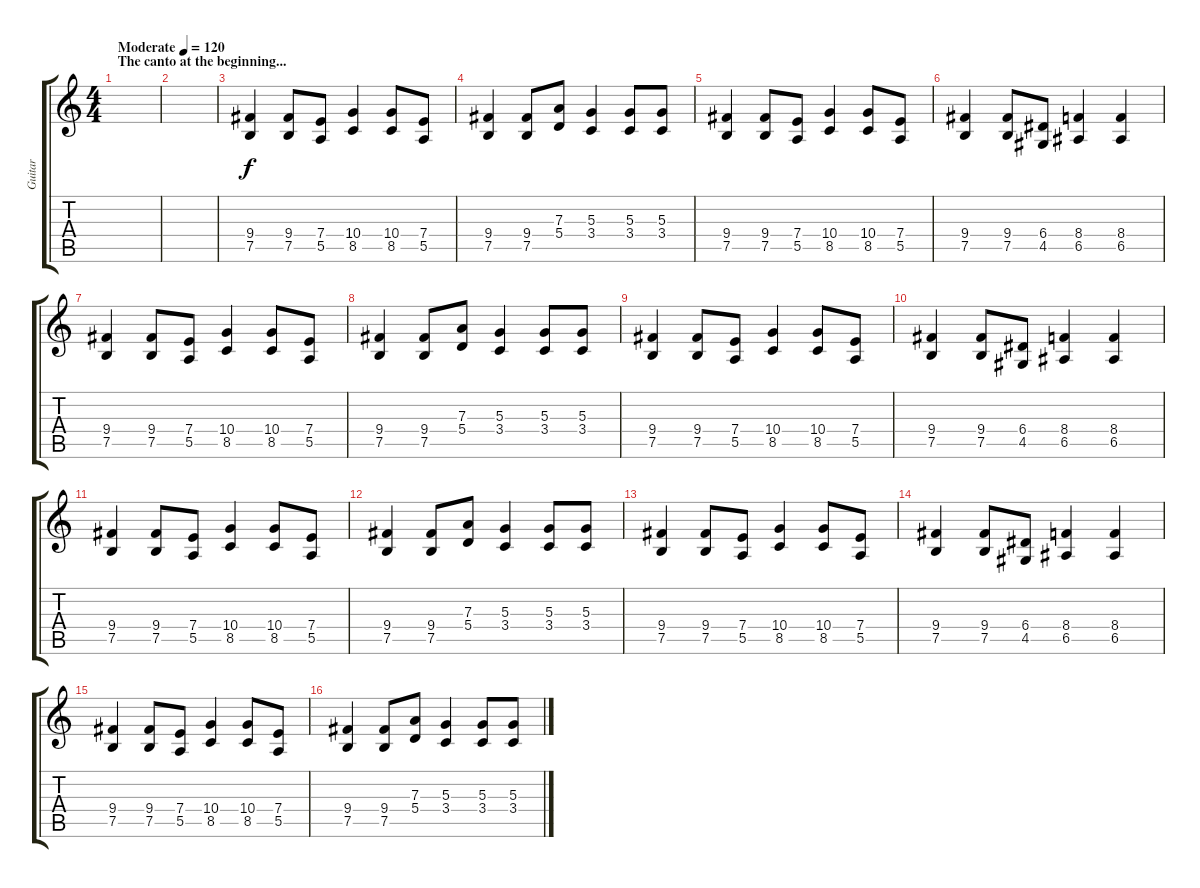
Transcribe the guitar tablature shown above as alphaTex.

\track ("Guitar" "Guitar") {instrument distortionguitar}
\staff {score tabs}
\tuning (B3 Gb3 D3 A2 E2 B1) {hide}
\ts (4 4)
\section ("" "The canto at the beginning...")
\tempo (120 "Moderate")
\clef g2
\ks c
|
|
(9.4 7.5).4 (9.4 7.5).8 (7.4 5.5).8 (10.4 8.5).4 (10.4 8.5).8 (7.4 5.5).8 |
(9.4 7.5).4 (9.4 7.5).8 (7.3 5.4).8 (5.3 3.4).4 (5.3 3.4).8 (5.3 3.4).8 |
(9.4 7.5).4 (9.4 7.5).8 (7.4 5.5).8 (10.4 8.5).4 (10.4 8.5).8 (7.4 5.5).8 |
(9.4 7.5).4 (9.4 7.5).8 (6.4 4.5).8 (8.4 6.5).4 (8.4 6.5).4 |
(9.4 7.5).4 (9.4 7.5).8 (7.4 5.5).8 (10.4 8.5).4 (10.4 8.5).8 (7.4 5.5).8 |
(9.4 7.5).4 (9.4 7.5).8 (7.3 5.4).8 (5.3 3.4).4 (5.3 3.4).8 (5.3 3.4).8 |
(9.4 7.5).4 (9.4 7.5).8 (7.4 5.5).8 (10.4 8.5).4 (10.4 8.5).8 (7.4 5.5).8 |
(9.4 7.5).4 (9.4 7.5).8 (6.4 4.5).8 (8.4 6.5).4 (8.4 6.5).4 |
(9.4 7.5).4 (9.4 7.5).8 (7.4 5.5).8 (10.4 8.5).4 (10.4 8.5).8 (7.4 5.5).8 |
(9.4 7.5).4 (9.4 7.5).8 (7.3 5.4).8 (5.3 3.4).4 (5.3 3.4).8 (5.3 3.4).8 |
(9.4 7.5).4 (9.4 7.5).8 (7.4 5.5).8 (10.4 8.5).4 (10.4 8.5).8 (7.4 5.5).8 |
(9.4 7.5).4 (9.4 7.5).8 (6.4 4.5).8 (8.4 6.5).4 (8.4 6.5).4 |
(9.4 7.5).4 (9.4 7.5).8 (7.4 5.5).8 (10.4 8.5).4 (10.4 8.5).8 (7.4 5.5).8 |
(9.4 7.5).4 (9.4 7.5).8 (7.3 5.4).8 (5.3 3.4).4 (5.3 3.4).8 (5.3 3.4).8
